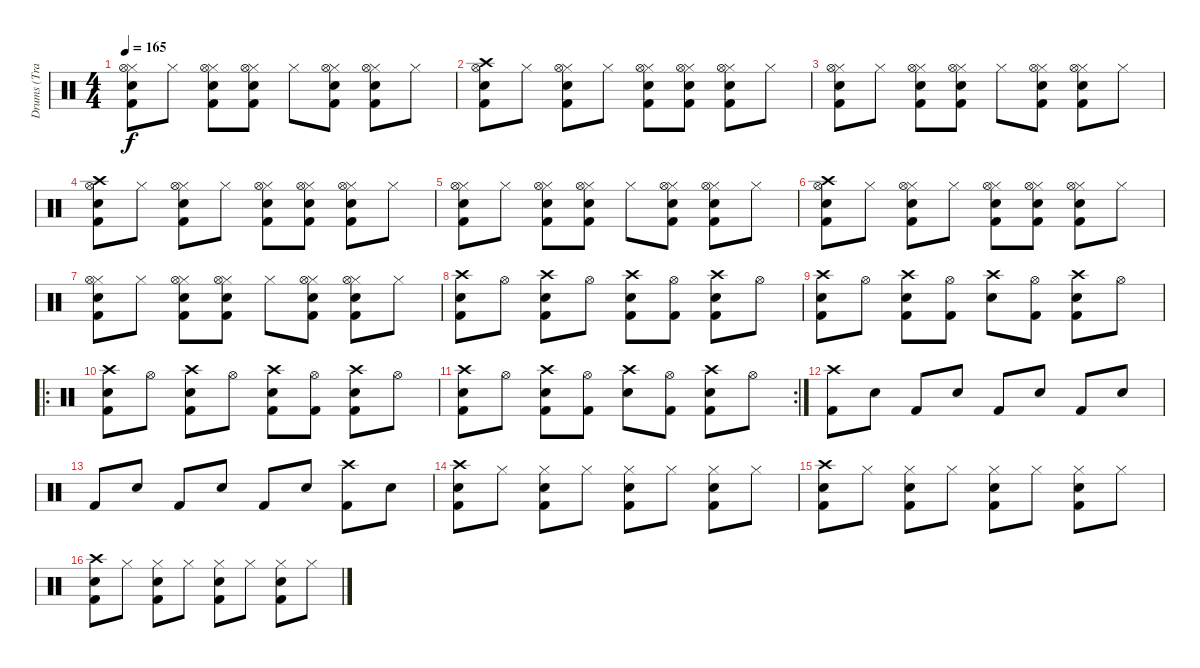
\track ("Drums (Travis Barker)" "Drums (Tra") {instrument percussion}
\staff {score}
\articulation defaults
\ts (4 4)
\tempo 165
\clef neutral
\ks c
("Hi-Hat (closed)" "Electric Snare (hit)" "Kick (hit) 2" "Hi-Hat (open)").8{dy f} "Hi-Hat (closed)".8 ("Hi-Hat (closed)" "Electric Snare (hit)" "Kick (hit) 2" "Hi-Hat (open)").8 ("Hi-Hat (closed)" "Electric Snare (hit)" "Kick (hit) 2" "Hi-Hat (open)").8 "Hi-Hat (closed)".8 ("Hi-Hat (closed)" "Electric Snare (hit)" "Kick (hit) 2" "Hi-Hat (open)").8 ("Hi-Hat (closed)" "Electric Snare (hit)" "Kick (hit) 2" "Hi-Hat (open)").8 "Hi-Hat (closed)".8 |
("Crash high (hit)" "Electric Snare (hit)" "Kick (hit) 2" "Hi-Hat (open)").8 "Hi-Hat (closed)".8 ("Hi-Hat (closed)" "Electric Snare (hit)" "Kick (hit) 2" "Hi-Hat (open)").8 "Hi-Hat (closed)".8 ("Hi-Hat (closed)" "Electric Snare (hit)" "Kick (hit) 2" "Hi-Hat (open)").8 ("Hi-Hat (closed)" "Electric Snare (hit)" "Kick (hit) 2" "Hi-Hat (open)").8 ("Hi-Hat (closed)" "Electric Snare (hit)" "Kick (hit) 2" "Hi-Hat (open)").8 "Hi-Hat (closed)".8 |
("Hi-Hat (closed)" "Electric Snare (hit)" "Kick (hit) 2" "Hi-Hat (open)").8 "Hi-Hat (closed)".8 ("Hi-Hat (closed)" "Electric Snare (hit)" "Kick (hit) 2" "Hi-Hat (open)").8 ("Hi-Hat (closed)" "Electric Snare (hit)" "Kick (hit) 2" "Hi-Hat (open)").8 "Hi-Hat (closed)".8 ("Hi-Hat (closed)" "Electric Snare (hit)" "Kick (hit) 2" "Hi-Hat (open)").8 ("Hi-Hat (closed)" "Electric Snare (hit)" "Kick (hit) 2" "Hi-Hat (open)").8 "Hi-Hat (closed)".8 |
("Crash high (hit)" "Electric Snare (hit)" "Kick (hit) 2" "Hi-Hat (open)").8 "Hi-Hat (closed)".8 ("Hi-Hat (closed)" "Electric Snare (hit)" "Kick (hit) 2" "Hi-Hat (open)").8 "Hi-Hat (closed)".8 ("Hi-Hat (closed)" "Electric Snare (hit)" "Kick (hit) 2" "Hi-Hat (open)").8 ("Hi-Hat (closed)" "Electric Snare (hit)" "Kick (hit) 2" "Hi-Hat (open)").8 ("Hi-Hat (closed)" "Electric Snare (hit)" "Kick (hit) 2" "Hi-Hat (open)").8 "Hi-Hat (closed)".8 |
("Hi-Hat (closed)" "Electric Snare (hit)" "Kick (hit) 2" "Hi-Hat (open)").8 "Hi-Hat (closed)".8 ("Hi-Hat (closed)" "Electric Snare (hit)" "Kick (hit) 2" "Hi-Hat (open)").8 ("Hi-Hat (closed)" "Electric Snare (hit)" "Kick (hit) 2" "Hi-Hat (open)").8 "Hi-Hat (closed)".8 ("Hi-Hat (closed)" "Electric Snare (hit)" "Kick (hit) 2" "Hi-Hat (open)").8 ("Hi-Hat (closed)" "Electric Snare (hit)" "Kick (hit) 2" "Hi-Hat (open)").8 "Hi-Hat (closed)".8 |
("Crash high (hit)" "Electric Snare (hit)" "Kick (hit) 2" "Hi-Hat (open)").8 "Hi-Hat (closed)".8 ("Hi-Hat (closed)" "Electric Snare (hit)" "Kick (hit) 2" "Hi-Hat (open)").8 "Hi-Hat (closed)".8 ("Hi-Hat (closed)" "Electric Snare (hit)" "Kick (hit) 2" "Hi-Hat (open)").8 ("Hi-Hat (closed)" "Electric Snare (hit)" "Kick (hit) 2" "Hi-Hat (open)").8 ("Hi-Hat (closed)" "Electric Snare (hit)" "Kick (hit) 2" "Hi-Hat (open)").8 "Hi-Hat (closed)".8 |
("Hi-Hat (closed)" "Electric Snare (hit)" "Kick (hit) 2" "Hi-Hat (open)").8 "Hi-Hat (closed)".8 ("Hi-Hat (closed)" "Electric Snare (hit)" "Kick (hit) 2" "Hi-Hat (open)").8 ("Hi-Hat (closed)" "Electric Snare (hit)" "Kick (hit) 2" "Hi-Hat (open)").8 "Hi-Hat (closed)".8 ("Hi-Hat (closed)" "Electric Snare (hit)" "Kick (hit) 2" "Hi-Hat (open)").8 ("Hi-Hat (closed)" "Electric Snare (hit)" "Kick (hit) 2" "Hi-Hat (open)").8 "Hi-Hat (closed)".8 |
("Crash high (hit)" "Electric Snare (hit)" "Kick (hit) 2").8 "Hi-Hat (open)".8 ("Crash high (hit)" "Electric Snare (hit)" "Kick (hit) 2").8 "Hi-Hat (open)".8 ("Crash high (hit)" "Electric Snare (hit)" "Kick (hit) 2").8 ("Hi-Hat (open)" "Kick (hit) 2").8 ("Crash high (hit)" "Electric Snare (hit)" "Kick (hit) 2").8 "Hi-Hat (open)".8 |
("Crash high (hit)" "Electric Snare (hit)" "Kick (hit) 2").8 "Hi-Hat (open)".8 ("Crash high (hit)" "Electric Snare (hit)" "Kick (hit) 2").8 ("Hi-Hat (open)" "Kick (hit) 2").8 ("Crash high (hit)" "Electric Snare (hit)").8 ("Hi-Hat (open)" "Kick (hit) 2").8 ("Crash high (hit)" "Electric Snare (hit)" "Kick (hit) 2").8 "Hi-Hat (open)".8 |
\ro
("Crash high (hit)" "Electric Snare (hit)" "Kick (hit) 2").8 "Hi-Hat (open)".8 ("Crash high (hit)" "Electric Snare (hit)" "Kick (hit) 2").8 "Hi-Hat (open)".8 ("Crash high (hit)" "Electric Snare (hit)" "Kick (hit) 2").8 ("Hi-Hat (open)" "Kick (hit) 2").8 ("Crash high (hit)" "Electric Snare (hit)" "Kick (hit) 2").8 "Hi-Hat (open)".8 |
\rc 2
("Crash high (hit)" "Electric Snare (hit)" "Kick (hit) 2").8 "Hi-Hat (open)".8 ("Crash high (hit)" "Electric Snare (hit)" "Kick (hit) 2").8 ("Hi-Hat (open)" "Kick (hit) 2").8 ("Crash high (hit)" "Electric Snare (hit)").8 ("Hi-Hat (open)" "Kick (hit) 2").8 ("Crash high (hit)" "Electric Snare (hit)" "Kick (hit) 2").8 "Hi-Hat (open)".8 |
("Crash high (hit)" "Kick (hit) 2").8 "Snare (hit)"{x}.8 "Kick (hit) 2".8 "Snare (hit)"{x}.8 "Kick (hit) 2".8 "Snare (hit)"{x}.8 "Kick (hit) 2".8 "Snare (hit)"{x}.8 |
"Kick (hit) 2".8 "Snare (hit)"{x}.8 "Kick (hit) 2".8 "Snare (hit)"{x}.8 "Kick (hit) 2".8 "Snare (hit)"{x}.8 ("Crash high (hit)" "Kick (hit) 2").8 "Snare (hit)"{x}.8 |
("Crash high (hit)" "Electric Snare (hit)" "Kick (hit) 2").8 "Hi-Hat (closed)".8 ("Hi-Hat (closed)" "Kick (hit) 2" "Electric Snare (hit)").8 "Hi-Hat (closed)".8 ("Hi-Hat (closed)" "Kick (hit) 2" "Electric Snare (hit)").8 "Hi-Hat (closed)".8 ("Hi-Hat (closed)" "Kick (hit) 2" "Electric Snare (hit)").8 "Hi-Hat (closed)".8 |
("Crash high (hit)" "Electric Snare (hit)" "Kick (hit) 2").8 "Hi-Hat (closed)".8 ("Hi-Hat (closed)" "Kick (hit) 2" "Electric Snare (hit)").8 "Hi-Hat (closed)".8 ("Hi-Hat (closed)" "Electric Snare (hit)" "Kick (hit) 2").8 "Hi-Hat (closed)".8 ("Hi-Hat (closed)" "Kick (hit) 2" "Electric Snare (hit)").8 "Hi-Hat (closed)".8 |
("Crash high (hit)" "Electric Snare (hit)" "Kick (hit) 2").8 "Hi-Hat (closed)".8 ("Hi-Hat (closed)" "Kick (hit) 2" "Electric Snare (hit)").8 "Hi-Hat (closed)".8 ("Hi-Hat (closed)" "Electric Snare (hit)" "Kick (hit) 2").8 "Hi-Hat (closed)".8 ("Hi-Hat (closed)" "Kick (hit) 2" "Electric Snare (hit)").8 "Hi-Hat (closed)".8
